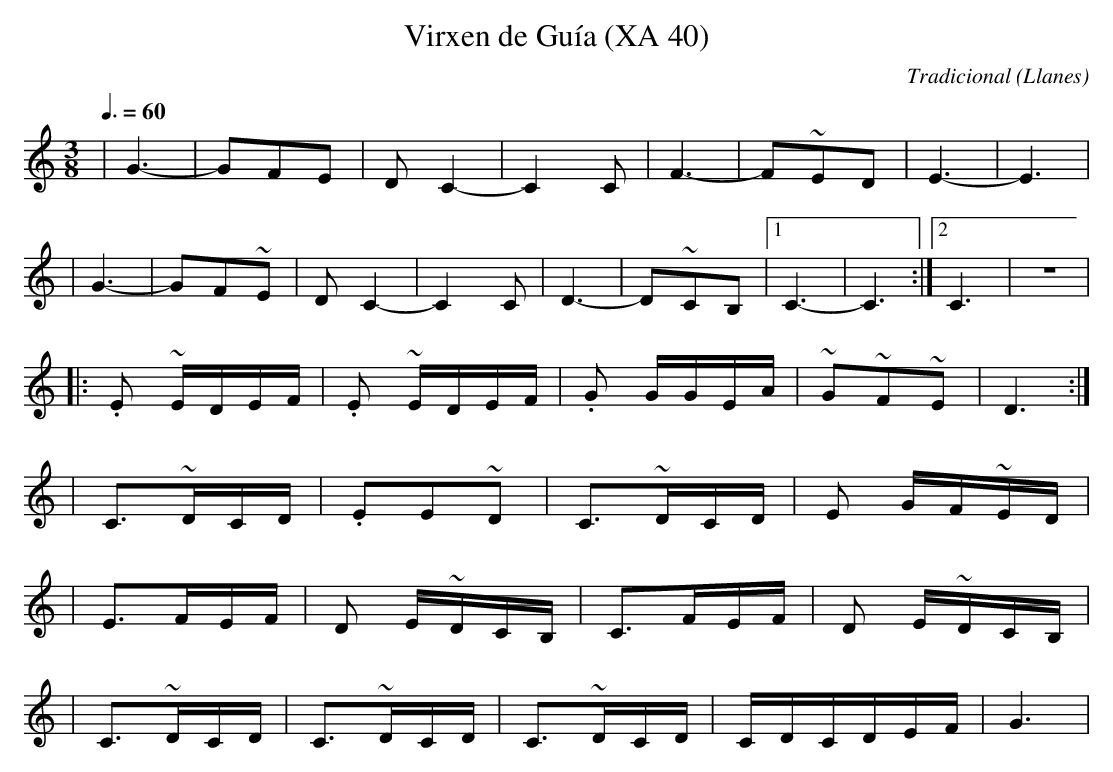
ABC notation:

X:1
T:Virxen de Guía (XA 40)
C:Tradicional
O:Llanes
M:3/8
L:1/8
Q:3/8=60
K:C
|G3-|GFE|D C2-|C2 C|F3-|F~ED|E3-|E3|
|G3-|GF~E|D C2-|C2 C|D3-|D~CB,|[1 C3-|C3 :|[2 C3|z3|
|: .E ~E/D/E/F/|.E ~E/D/E/F/|.G G/G/E/A/|~G~F~E|D3 :|
|C>~DC/D/|.EE~D|C>~DC/D/|E G/F/~E/D/|
|E>FE/F/|D E/~D/C/B,/|C>FE/F/|D E/~D/C/B,/|
|C>~DC/D/|C>~DC/D/|C>~DC/D/|C/D/C/D/E/F/|G3|
